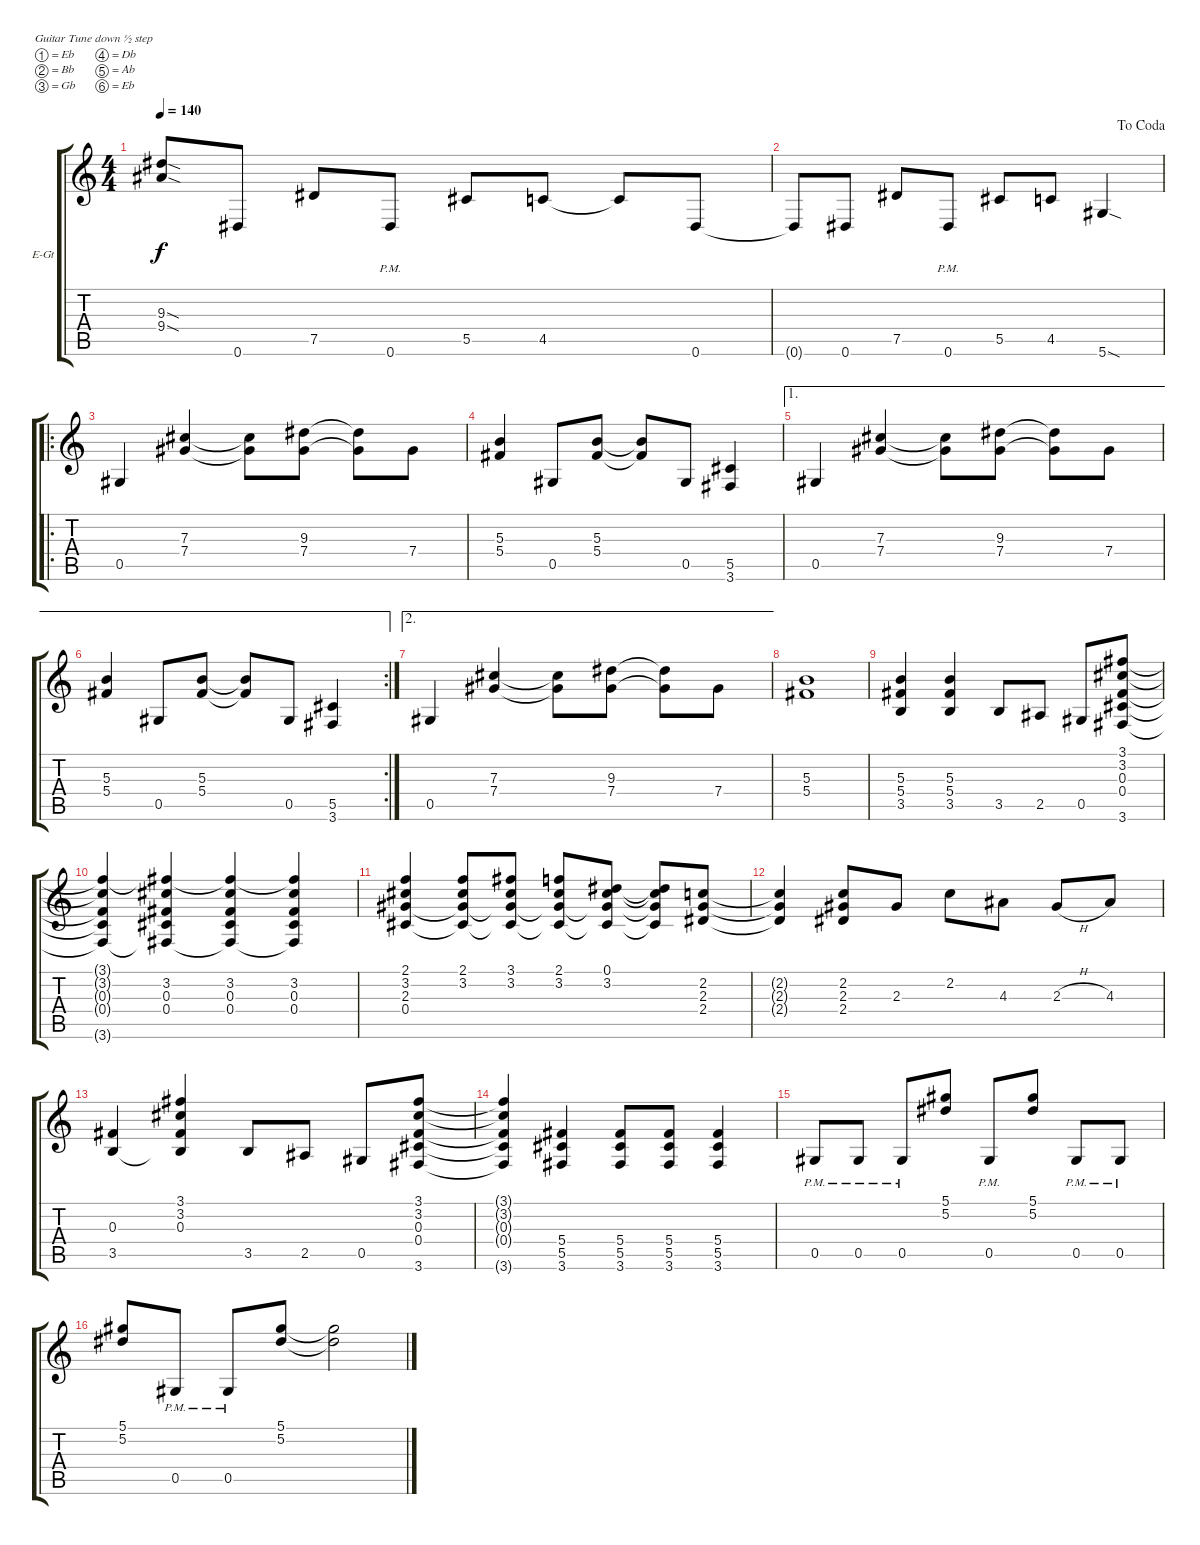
\defaultSystemsLayout 4
\bracketExtendMode groupsimilarinstruments
\firstSystemTrackNameOrientation horizontal
\otherSystemsTrackNameOrientation horizontal
\track ("Tracii" "E-Gt") {instrument distortionguitar}
\staff {score tabs}
\tuning (Eb4 Bb3 Gb3 Db3 Ab2 Eb2)
\ts (4 4)
\tempo 140
\clef g2
\ks c
(9.4{sod t} 9.3{sod t}).8{dy f} 0.6.8 7.5.8 0.6{pm}.8 5.5.8 4.5.8 4.5{t}.8 0.6.8 |
\jump dacoda
0.6{t}.8 0.6.8 7.5.8 0.6{pm}.8 5.5.8 4.5.8 5.6{sod}.4 |
\ro
0.5.4 (7.4 7.3).4 (7.3{t} 7.4{t}).8 (7.4 9.3).8 (7.4{t} 9.3{t}).8 7.4.8 |
(5.4 5.3).4 0.5.8 (5.4 5.3).8 (5.4{t} 5.3{t}).8 0.5.8 (5.5 3.6).4 |
\ae 1
0.5.4 (7.4 7.3).4 (7.3{t} 7.4{t}).8 (7.4 9.3).8 (7.4{t} 9.3{t}).8 7.4.8 |
\ae 1
\rc 2
(5.4 5.3).4 0.5.8 (5.4 5.3).8 (5.4{t} 5.3{t}).8 0.5.8 (5.5 3.6).4 |
\ae 2
0.5.4 (7.4 7.3).4 (7.3{t} 7.4{t}).8 (7.4 9.3).8 (7.4{t} 9.3{t}).8 7.4.8 |
(5.4 5.3).1 |
(3.5 5.4 5.3).4 (3.5 5.4 5.3).4 3.5.8 2.5.8 0.5.8 (3.6 0.4 0.3 3.2 3.1).8 |
(3.6{t} 0.4{t} 0.3{t} 3.2{t} 3.1{t}).4 (3.2 0.3 3.6{t} 3.1{t} 0.4).4 (0.3 3.2 3.6{t} 3.1{t} 0.4).4 (3.2 0.3 3.6{t} 3.1{t} 0.4).4 |
(2.1 3.2 2.3 0.4).4 (3.2 2.1 2.3{t} 0.4{t}).8 (3.1 3.2 0.4{t} 2.3{t}).8 (3.2 2.1 0.4{t} 2.3{t}).8 (3.2 0.1 0.4{t} 2.3{t}).8 (0.1{t} 3.2{t} 0.4{t} 2.3{t}).8 (2.2 2.3 2.4).8 |
(2.3{t} 2.2{t} 2.4{t}).4 (2.3 2.2 2.4).8 2.3.8 2.2.8 4.3.8 2.3{h}.8 4.3.8 |
(3.5 0.3).4 (0.3 3.2 3.1 3.5{t}).4 3.5.8 2.5.8 0.5.8 (3.6 0.4 0.3 3.2 3.1).8 |
(3.1{t} 3.2{t} 0.3{t} 0.4{t} 3.6{t}).4 (3.6 5.5 5.4).4 (3.6 5.5 5.4).8 (5.4 5.5 3.6).8 (3.6 5.5 5.4).4 |
0.5{pm}.8 0.5{pm}.8 0.5{pm}.8 (5.2 5.1).8 0.5{pm}.8 (5.2 5.1).8 0.5{pm}.8 0.5{pm}.8 |
(5.2 5.1).8 0.5{pm}.8 0.5{pm}.8 (5.2 5.1).8 (5.2{t} 5.1{t}).2
